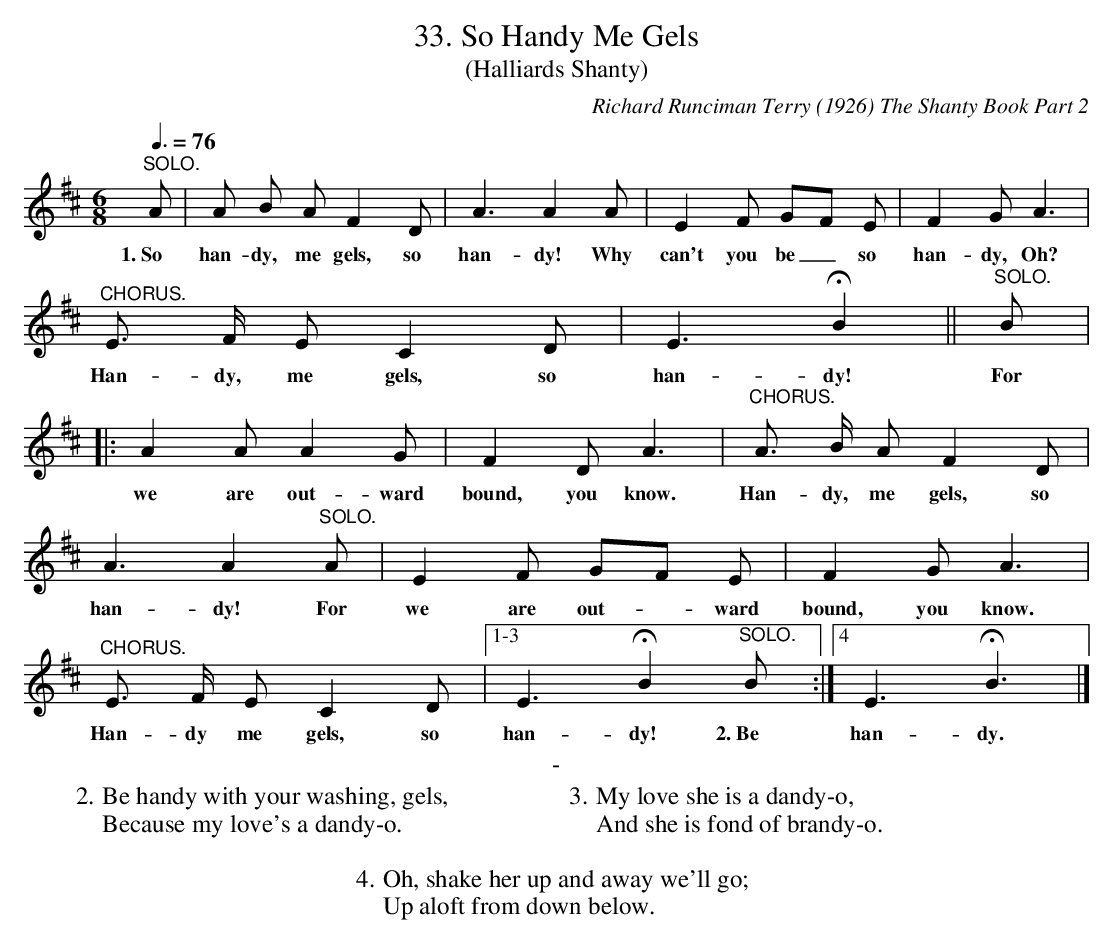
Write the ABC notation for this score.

X:1
T:33. So Handy Me Gels
T:(Halliards Shanty)
C:Richard Runciman Terry (1926) The Shanty Book Part 2
L:1/8
Q:3/8=76
M:6/8
K:D
"^SOLO." A | A B A F2 D | A3 A2 A | E2 F GF E |
w: 1.~So | han-dy, me gels, so | han-dy! Why | can't you be_ so |
F2 G A3 | "^CHORUS." E> F E C2 D | E3 HB2 ||
w: han-dy, Oh? | Han-dy, me gels, so | han-dy! |
"^SOLO." B |: A2 A A2 G | F2 D A3 | "^CHORUS." A> B A F2 D |$
w: For | we are out-ward | bound, you know. | Han-dy, me gels, so |
A3 A2 "^SOLO." A | E2 F GF E | F2 G A3 |
w: han-dy! For | we are out-*ward | bound, you know. |
"^CHORUS." E> F E C2 D |1-3 E3 HB2 "^SOLO." B :|4 E3 HB3 |]
w: Han-dy me gels, so | han-dy! 2.~Be | han-dy.|
T: -
W: 2. Be handy with your washing, gels,
W: Because my love's a dandy-o.
W:
W: 3. My love she is a dandy-o,
W: And she is fond of brandy-o.
W:
W: 4. Oh, shake her up and away we'll go;
W: Up aloft from down below.
